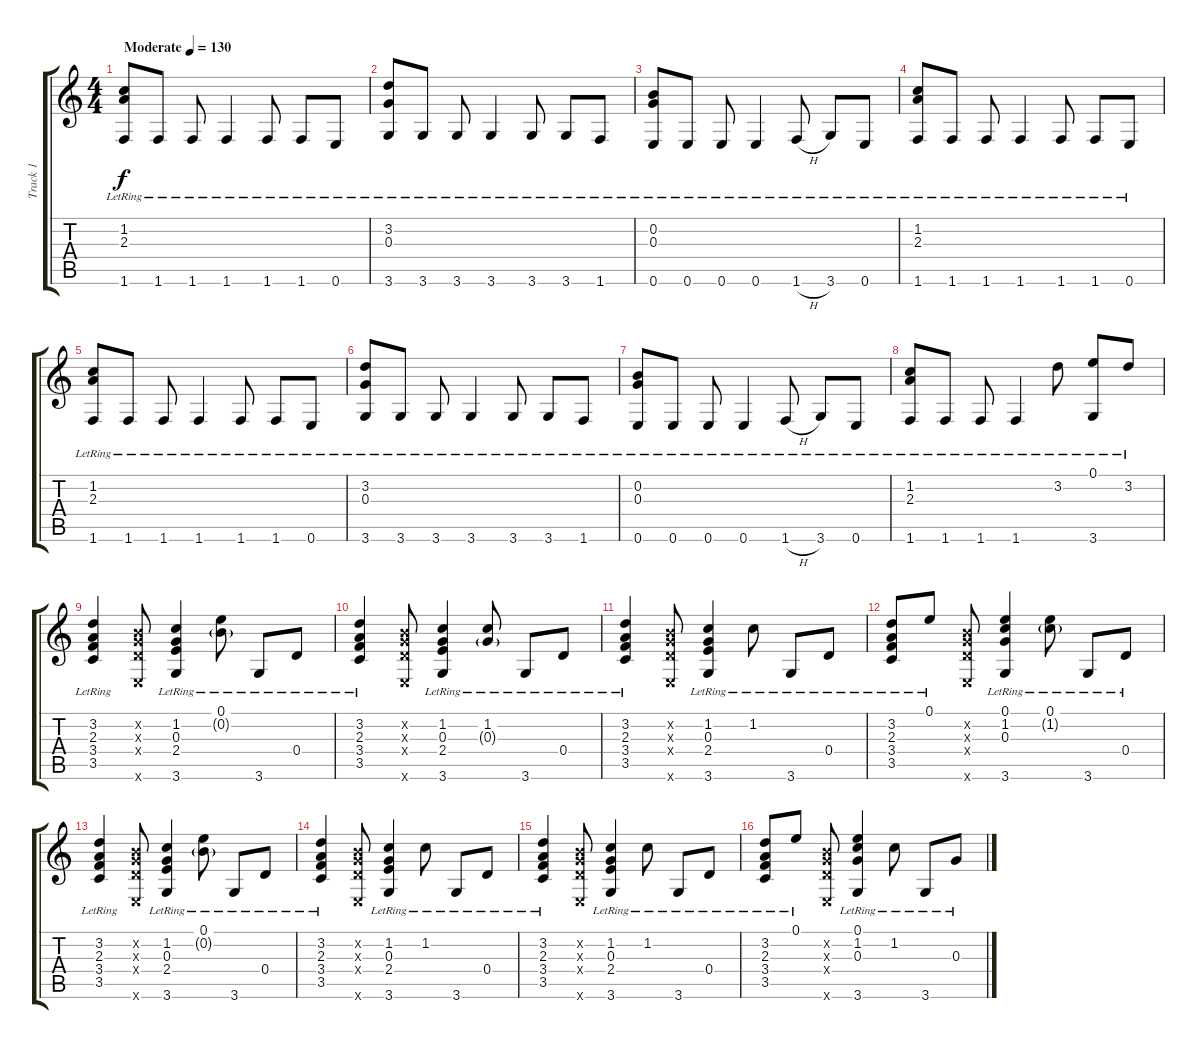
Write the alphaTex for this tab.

\track ("Track 1" "Track 1") {instrument acousticguitarsteel}
\staff {score tabs}
\tuning (E4 B3 G3 D3 A2 E2) {hide}
\ts (4 4)
\tempo (130 "Moderate")
\clef g2
\ks c
(1.2{lr} 2.3{lr} 1.6{lr}).8{dy f instrument acousticguitarsteel} 1.6{lr}.8 1.6{lr}.8 1.6{lr}.4 1.6{lr}.8 1.6{lr}.8 0.6{lr}.8 |
(3.2{lr} 0.3{lr} 3.6{lr}).8 3.6{lr}.8 3.6{lr}.8 3.6{lr}.4 3.6{lr}.8 3.6{lr}.8 1.6{lr}.8 |
(0.2{lr} 0.3{lr} 0.6{lr}).8 0.6{lr}.8 0.6{lr}.8 0.6{lr}.4 1.6{h lr}.8 3.6{lr}.8 0.6{lr}.8 |
(1.2{lr} 2.3{lr} 1.6{lr}).8 1.6{lr}.8 1.6{lr}.8 1.6{lr}.4 1.6{lr}.8 1.6{lr}.8 0.6{lr}.8 |
(1.2{lr} 2.3{lr} 1.6{lr}).8 1.6{lr}.8 1.6{lr}.8 1.6{lr}.4 1.6{lr}.8 1.6{lr}.8 0.6{lr}.8 |
(3.2{lr} 0.3{lr} 3.6{lr}).8 3.6{lr}.8 3.6{lr}.8 3.6{lr}.4 3.6{lr}.8 3.6{lr}.8 1.6{lr}.8 |
(0.2{lr} 0.3{lr} 0.6{lr}).8 0.6{lr}.8 0.6{lr}.8 0.6{lr}.4 1.6{h lr}.8 3.6{lr}.8 0.6{lr}.8 |
(1.2{lr} 2.3{lr} 1.6{lr}).8 1.6{lr}.8 1.6{lr}.8 1.6{lr}.4 3.2{lr}.8 (0.1{lr} 3.6{lr}).8 3.2{lr}.8 |
(3.2{lr} 2.3{lr} 3.4{lr} 3.5{lr}).4 (0.2{x} 0.3{x} 0.4{x} 0.6{x}).8 (1.2{lr} 0.3{lr} 2.4{lr} 3.6{lr}).4 (0.1{lr} 0.2{g lr}).8 3.6{lr}.8 0.4{lr}.8 |
(3.2{lr} 2.3{lr} 3.4{lr} 3.5{lr}).4 (0.2{x} 0.3{x} 0.4{x} 0.6{x}).8 (1.2{lr} 0.3{lr} 2.4{lr} 3.6{lr}).4 (1.2{lr} 0.3{g lr}).8 3.6{lr}.8 0.4{lr}.8 |
(3.2{lr} 2.3{lr} 3.4{lr} 3.5{lr}).4 (0.2{x} 0.3{x} 0.4{x} 0.6{x}).8 (1.2{lr} 0.3{lr} 2.4{lr} 3.6{lr}).4 1.2{lr}.8 3.6{lr}.8 0.4{lr}.8 |
(3.2{lr} 2.3{lr} 3.4{lr} 3.5{lr}).8 0.1{lr}.8 (0.2{x} 0.3{x} 0.4{x} 0.6{x}).8 (0.1{lr} 1.2{lr} 0.3{lr} 3.6{lr}).4 (0.1{lr} 1.2{g lr}).8 3.6{lr}.8 0.4{lr}.8 |
(3.2{lr} 2.3{lr} 3.4{lr} 3.5{lr}).4 (0.2{x} 0.3{x} 0.4{x} 0.6{x}).8 (1.2{lr} 0.3{lr} 2.4{lr} 3.6{lr}).4 (0.1{lr} 0.2{g lr}).8 3.6{lr}.8 0.4{lr}.8 |
(3.2{lr} 2.3{lr} 3.4{lr} 3.5{lr}).4 (0.2{x} 0.3{x} 0.4{x} 0.6{x}).8 (1.2{lr} 0.3{lr} 2.4{lr} 3.6{lr}).4 1.2{lr}.8 3.6{lr}.8 0.4{lr}.8 |
(3.2{lr} 2.3{lr} 3.4{lr} 3.5{lr}).4 (0.2{x} 0.3{x} 0.4{x} 0.6{x}).8 (1.2{lr} 0.3{lr} 2.4{lr} 3.6{lr}).4 1.2{lr}.8 3.6{lr}.8 0.4{lr}.8 |
(3.2{lr} 2.3{lr} 3.4{lr} 3.5{lr}).8 0.1{lr}.8 (0.2{x} 0.3{x} 0.4{x} 0.6{x}).8 (0.1{lr} 1.2{lr} 0.3{lr} 3.6{lr}).4 1.2{lr}.8 3.6{lr}.8 0.3{lr}.8
